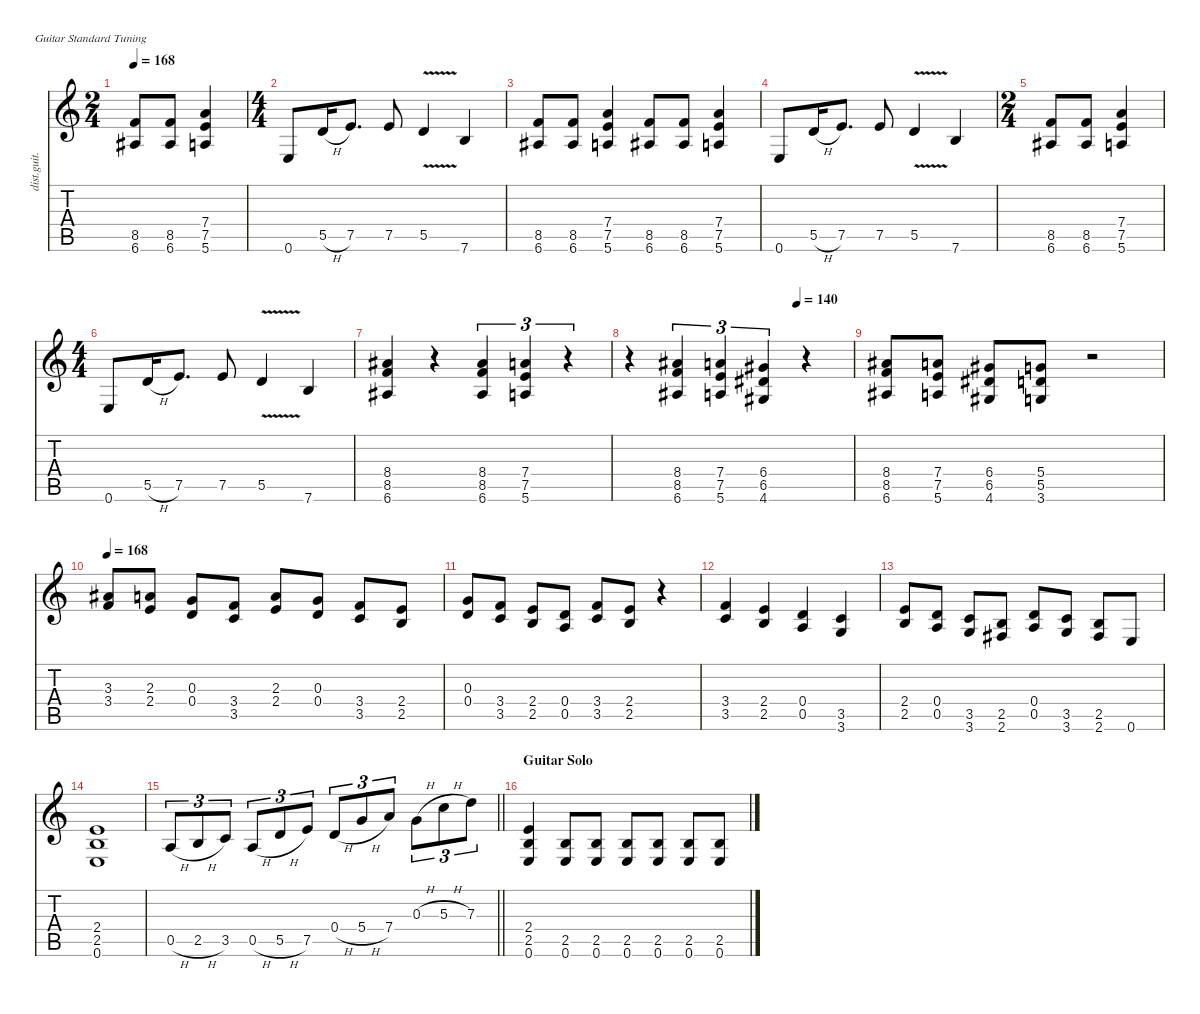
\defaultSystemsLayout 4
\hideDynamics
\bracketExtendMode nobrackets
\otherSystemsTrackNameOrientation horizontal
\track ("Guitar V Distortion" "dist.guit.") {instrument distortionguitar}
\staff {score tabs}
\tuning (E4 B3 G3 D3 A2 E2)
\ts (2 4)
\beaming (8 2 2)
\tempo 168
\clef g2
\ks c
(8.5 6.6{acc #}).8{dy f} (8.5 6.6{acc #}).8 (7.4 7.5 5.6).4 |
\ts (4 4)
\beaming (8 2 2 2 2)
0.6.8 5.5{h}.16 7.5.8{d} 7.5.8 5.5{v}.4 7.6.4 |
(8.5 6.6{acc #}).8 (8.5 6.6{acc #}).8 (7.4 7.5 5.6).4 (8.5 6.6{acc #}).8 (8.5 6.6{acc #}).8 (7.4 7.5 5.6).4 |
0.6.8 5.5{h}.16 7.5.8{d} 7.5.8 5.5{v}.4 7.6.4 |
\ts (2 4)
\beaming (8 2 2)
(8.5 6.6{acc #}).8 (8.5 6.6{acc #}).8 (7.4 7.5 5.6).4 |
\ts (4 4)
\beaming (8 2 2 2 2)
0.6.8 5.5{h}.16 7.5.8{d} 7.5.8 5.5{v}.4 7.6.4 |
(8.4{acc #} 8.5 6.6{acc #}).4 r.4 (8.4{acc #} 8.5 6.6{acc #}).4{tu (3 2)} (7.4 7.5 5.6).4{tu (3 2)} r.4{tu (3 2)} |
\tempo (140 0.75)
r.4 (8.4{acc #} 8.5 6.6{acc #}).4{tu (3 2)} (7.4 7.5 5.6).4{tu (3 2)} (6.4{acc #} 6.5{acc #} 4.6{acc #}).4{tu (3 2)} r.4 |
(8.4{acc #} 8.5 6.6{acc #}).8 (7.4 7.5 5.6).8 (6.4{acc #} 6.5{acc #} 4.6{acc #}).8 (5.4 5.5 3.6).8 r.2 |
\tempo 168
(3.3{acc #} 3.4).8 (2.3 2.4).8 (0.3 0.4).8 (3.4 3.5).8 (2.3 2.4).8 (0.3 0.4).8 (3.4 3.5).8 (2.4 2.5).8 |
(0.3 0.4).8 (3.4 3.5).8 (2.4 2.5).8 (0.4 0.5).8 (3.4 3.5).8 (2.4 2.5).8 r.4 |
(3.4 3.5).4 (2.4 2.5).4 (0.4 0.5).4 (3.5 3.6).4 |
(2.4 2.5).8 (0.4 0.5).8 (3.5 3.6).8 (2.5 2.6{acc #}).8 (0.4 0.5).8 (3.5 3.6).8 (2.5 2.6{acc #}).8 0.6.8 |
(2.4 2.5 0.6).1 |
\barLineRight lightlight
0.5{h}.8{tu (3 2)} 2.5{h}.8{tu (3 2)} 3.5.8{tu (3 2)} 0.5{h}.8{tu (3 2)} 5.5{h}.8{tu (3 2)} 7.5.8{tu (3 2)} 0.4{h}.8{tu (3 2)} 5.4{h}.8{tu (3 2)} 7.4.8{tu (3 2)} 0.3{h}.8{tu (3 2)} 5.3{h}.8{tu (3 2)} 7.3.8{tu (3 2)} |
\section ("" "Guitar Solo")
(2.4 2.5 0.6).4 (2.5 0.6).8 (2.5 0.6).8 (2.5 0.6).8 (2.5 0.6).8 (2.5 0.6).8 (2.5 0.6).8
